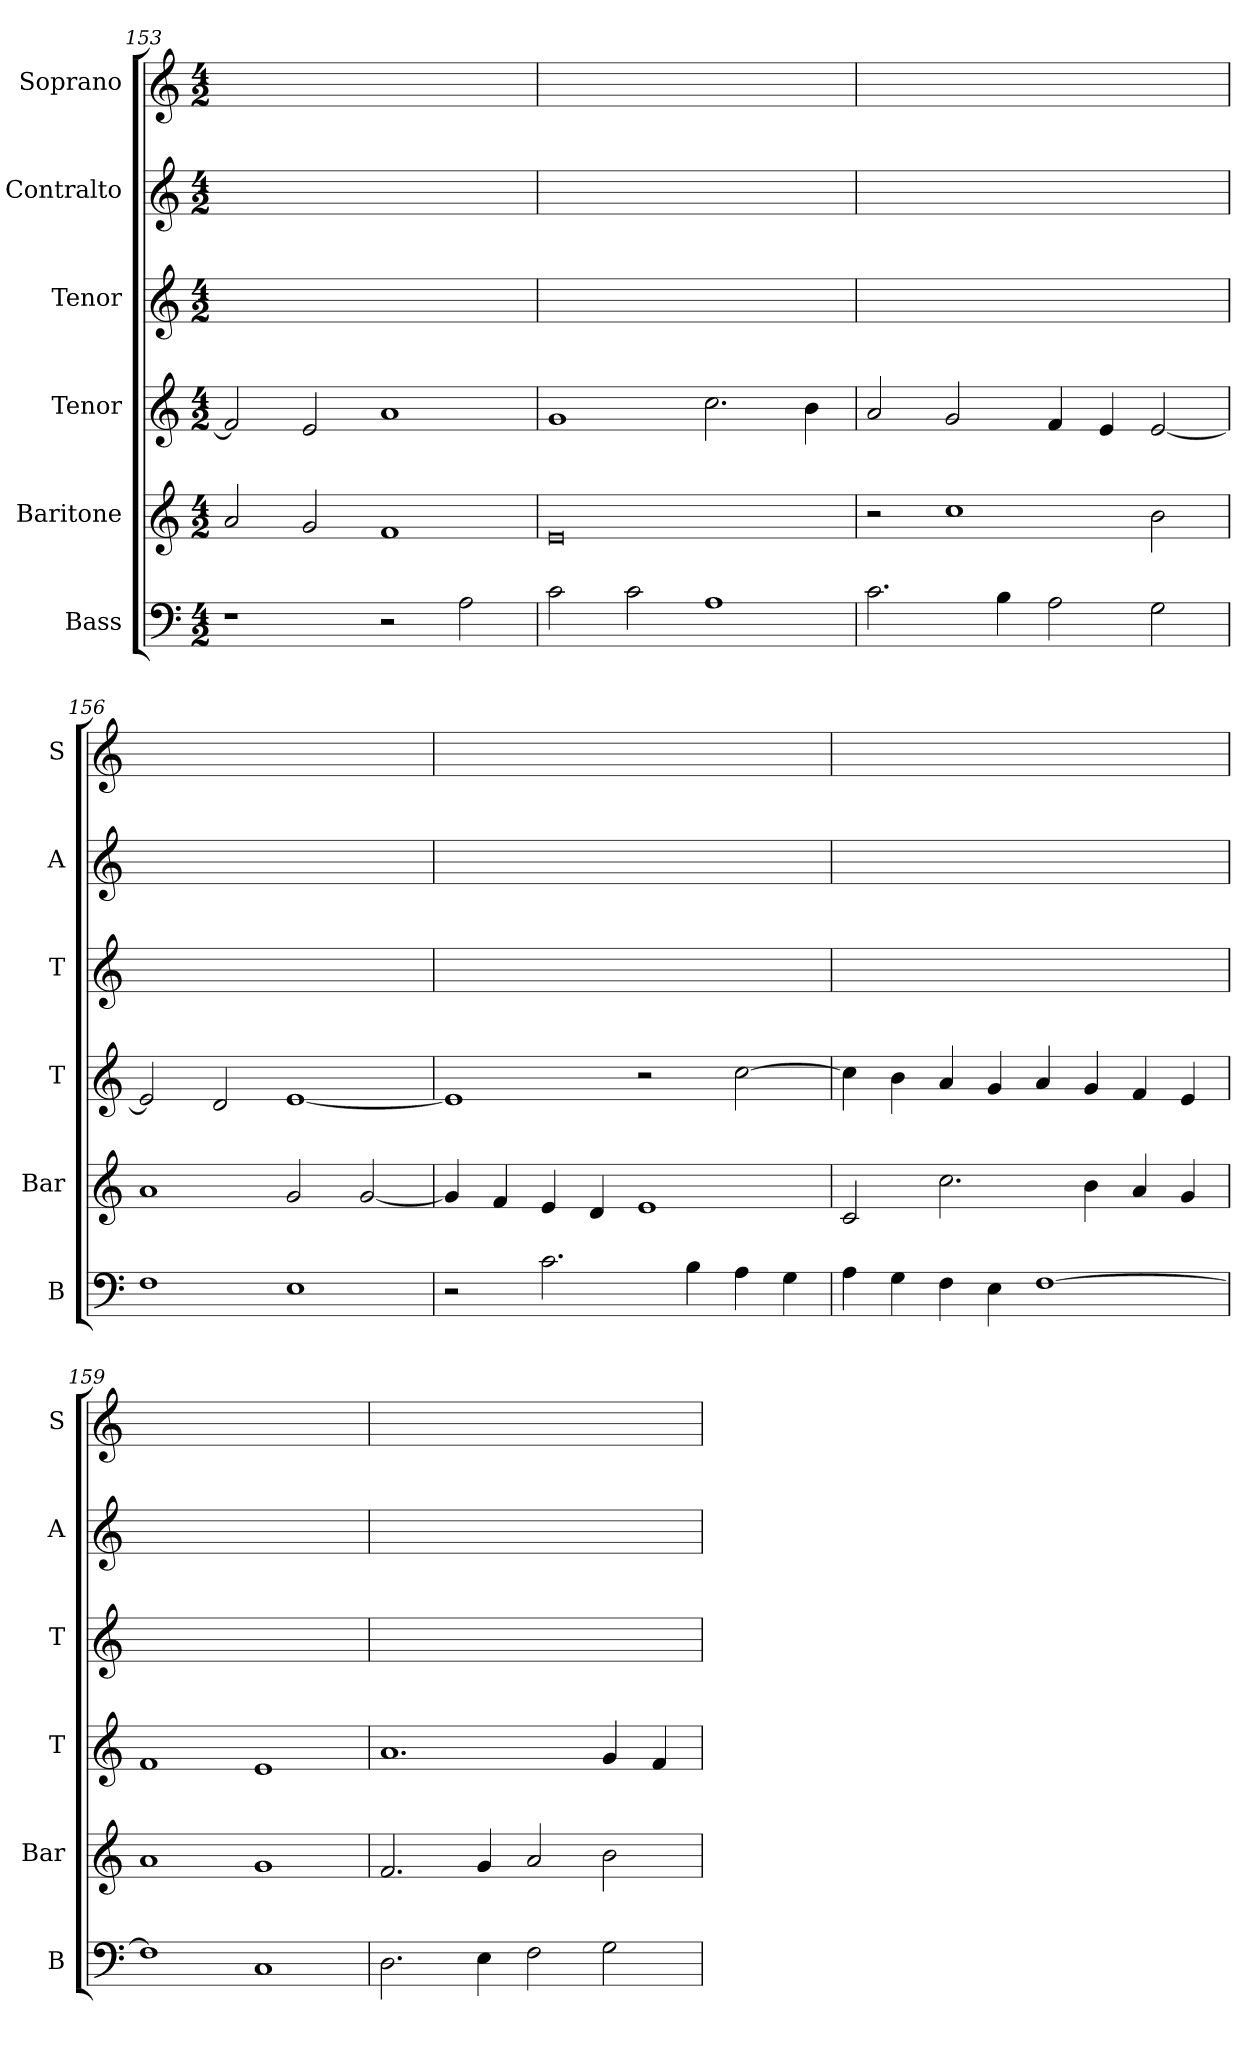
**kern	**kern	**kern	**kern	**kern	**kern
*part6	*part5	*part4	*part3	*part2	*part1
*staff6	*staff5	*staff4	*staff3	*staff2	*staff1
*I"Bass	*I"Baritone	*I"Tenor	*I"Tenor	*I"Contralto	*I"Soprano
*I'B	*I'Bar	*I'T	*I'T	*I'A	*I'S
*clefF4	*clefG2	*clefG2	*clefG2	*clefG2	*clefG2
*k[]	*k[]	*k[]	*k[]	*k[]	*k[]
*E:phr	*E:phr	*E:phr	*E:phr	*E:phr	*E:phr
*M4/2	*M4/2	*M4/2	*M4/2	*M4/2	*M4/2
=153	=153	=153	=153	=153	=153
1r	2a	2f]	0ryy	0ryy	0ryy
.	2g	2e	.	.	.
2r	1f	1a	.	.	.
2A	.	.	.	.	.
=154	=154	=154	=154	=154	=154
2c	0e	1g	0ryy	0ryy	0ryy
2c	.	.	.	.	.
1A	.	2.cc	.	.	.
.	.	4b	.	.	.
=155	=155	=155	=155	=155	=155
2.c	2r	2a	0ryy	0ryy	0ryy
.	1cc	2g	.	.	.
4B	.	.	.	.	.
2A	.	4f	.	.	.
.	.	4e	.	.	.
2G	2b	[2e	.	.	.
=156	=156	=156	=156	=156	=156
1F	1a	2e]	0ryy	0ryy	0ryy
.	.	2d	.	.	.
1E	2g	[1e	.	.	.
.	[2g	.	.	.	.
=157	=157	=157	=157	=157	=157
2r	4g]	1e]	0ryy	0ryy	0ryy
.	4f	.	.	.	.
2.c	4e	.	.	.	.
.	4d	.	.	.	.
.	1e	2r	.	.	.
4B	.	.	.	.	.
4A	.	[2cc	.	.	.
4G	.	.	.	.	.
=158	=158	=158	=158	=158	=158
4A	2c	4cc]	0ryy	0ryy	0ryy
4G	.	4b	.	.	.
4F	2.cc	4a	.	.	.
4E	.	4g	.	.	.
[1F	.	4a	.	.	.
.	4b	4g	.	.	.
.	4a	4f	.	.	.
.	4g	4e	.	.	.
=159	=159	=159	=159	=159	=159
1F]	1a	1f	0ryy	0ryy	0ryy
1C	1g	1e	.	.	.
=160	=160	=160	=160	=160	=160
2.D	2.f	1.a	0ryy	0ryy	0ryy
4E	4g	.	.	.	.
2F	2a	.	.	.	.
2G	2b	4g	.	.	.
.	.	4f	.	.	.
=	=	=	=	=	=
*-	*-	*-	*-	*-	*-
